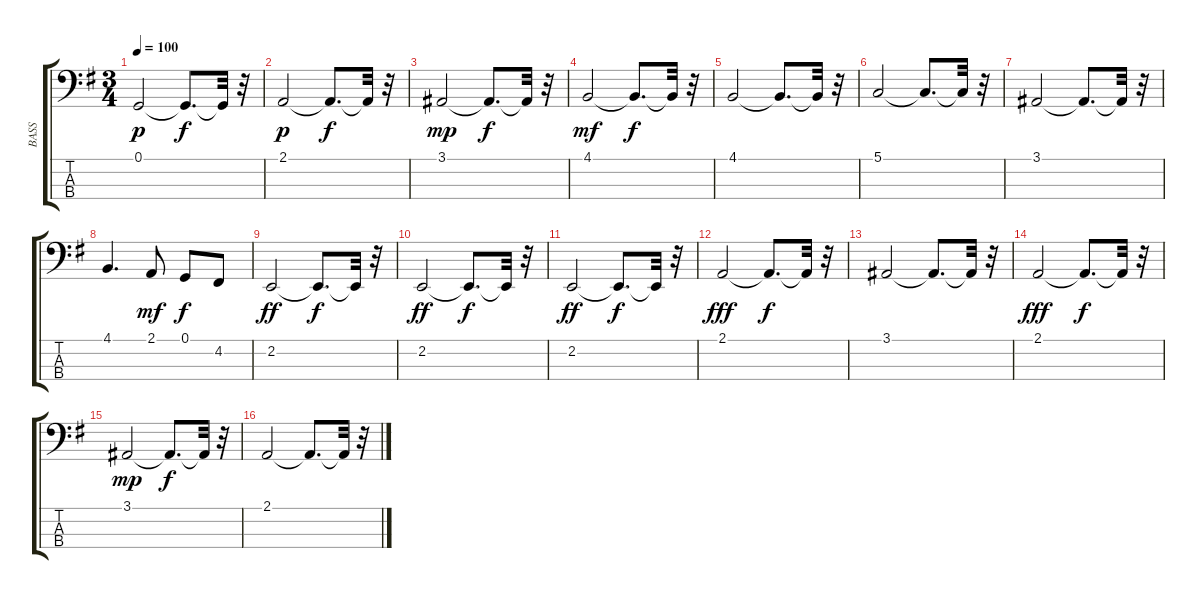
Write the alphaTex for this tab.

\track ("BASS                " "BASS      ") {instrument electricgrandpiano}
\staff {score tabs}
\tuning (G2 D2 A1 E1) {hide}
\ts (3 4)
\tempo 100
\clef f4
\ks g
0.1.2{dy p} 0.1{t}.8{d dy f} 0.1{t}.32 r.32 |
2.1.2{dy p} 2.1{t}.8{d dy f} 2.1{t}.32 r.32 |
3.1.2{dy mp} 3.1{t}.8{d dy f} 3.1{t}.32 r.32 |
4.1.2{dy mf} 4.1{t}.8{d dy f} 4.1{t}.32 r.32 |
4.1.2 4.1{t}.8{d} 4.1{t}.32 r.32 |
5.1.2 5.1{t}.8{d} 5.1{t}.32 r.32 |
3.1.2 3.1{t}.8{d} 3.1{t}.32 r.32 |
4.1.4{d} 2.1.8{dy mf} 0.1.8{dy f} 4.2.8 |
2.2.2{dy ff} 2.2{t}.8{d dy f} 2.2{t}.32 r.32 |
2.2.2{dy ff} 2.2{t}.8{d dy f} 2.2{t}.32 r.32 |
2.2.2{dy ff} 2.2{t}.8{d dy f} 2.2{t}.32 r.32 |
2.1.2{dy fff} 2.1{t}.8{d dy f} 2.1{t}.32 r.32 |
3.1.2 3.1{t}.8{d} 3.1{t}.32 r.32 |
2.1.2{dy fff} 2.1{t}.8{d dy f} 2.1{t}.32 r.32 |
3.1.2{dy mp} 3.1{t}.8{d dy f} 3.1{t}.32 r.32 |
2.1.2 2.1{t}.8{d} 2.1{t}.32 r.32
